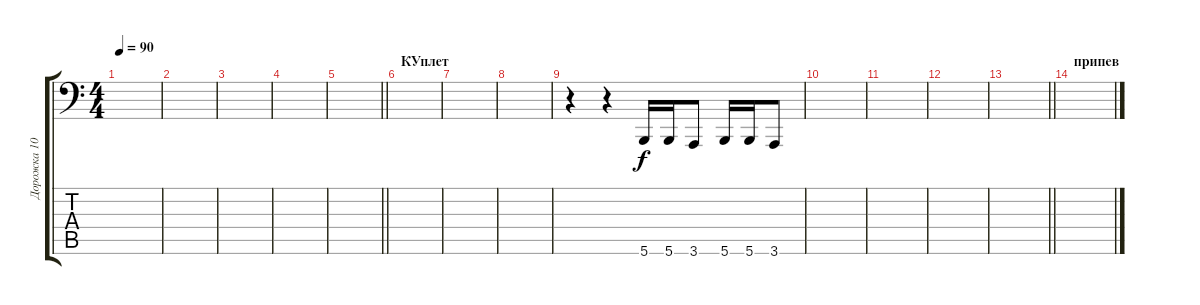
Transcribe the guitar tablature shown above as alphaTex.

\track ("Дорожка 10" "Дорожка 10") {instrument timpani}
\staff {score tabs}
\tuning (Gb3 Db3 A2 E2 B1 Gb1) {hide}
\ts (4 4)
\tempo 90
\clef f4
\ks c
|
|
|
|
\barLineRight lightlight
|
\section ("" "КУплет")
|
|
|
r.4 r.4 5.6.16 5.6.16 3.6.8 5.6.16 5.6.16 3.6.8 |
|
|
|
\barLineRight lightlight
|
\section ("" "припев")
